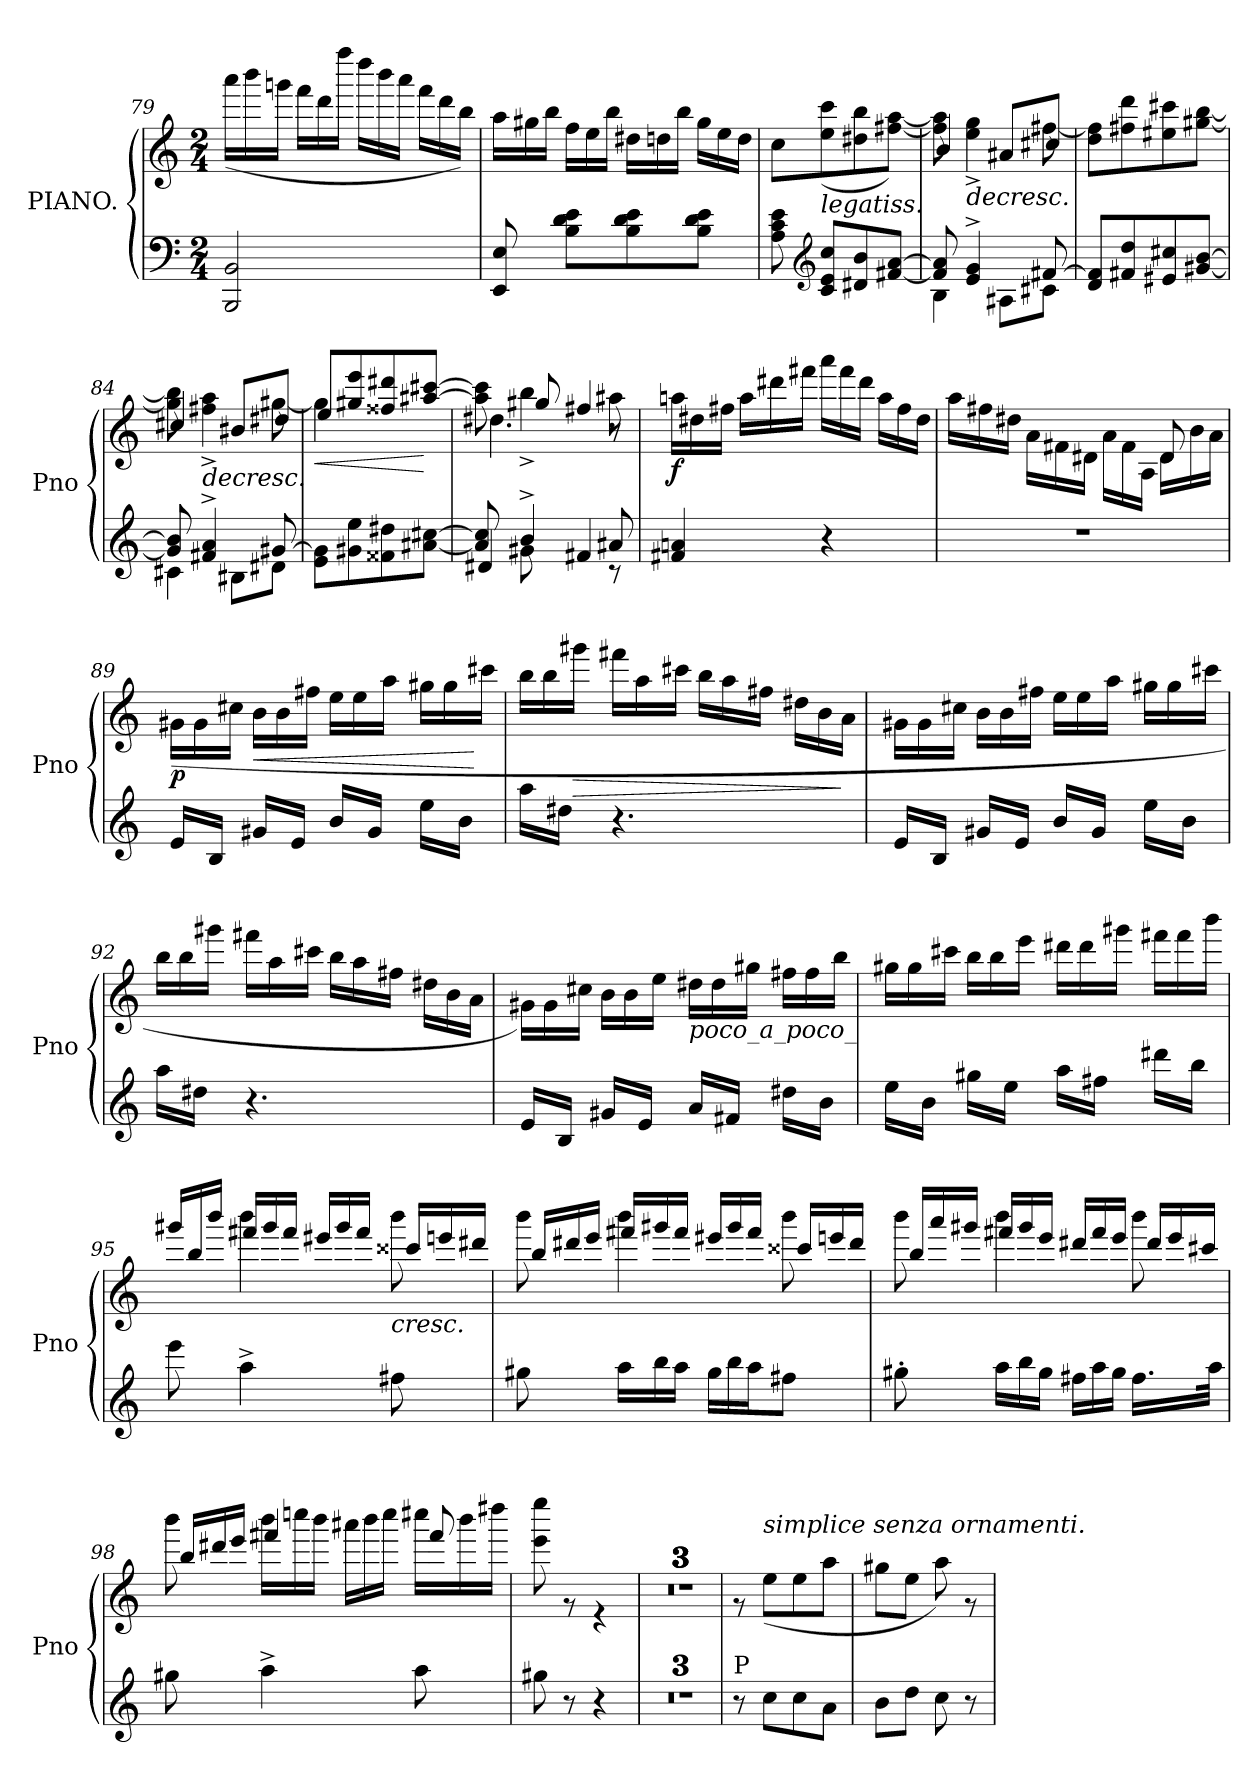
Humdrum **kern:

**kern	**kern	**dynam
*part1	*part1	*part1
*staff2	*staff1	*staff1/2
*I"PIANO.	*	*
*I'Pno	*	*
!!LO:LB:g=z
*clefF4	*clefG2	*
*k[]	*k[]	*
*M2/4	*M2/4	*
=79	=79	=79
*	*^	*
*	*	*Xtuplet	*
2BBB/ 2BB/	2ryy	(>24aaa\LL	.
.	.	24bbb\	.
.	.	24gggn\JJ	.
.	.	24fff\LL	.
.	.	24ddd\	.
.	.	24ffff\JJ	.
.	.	24dddd\LL	.
.	.	24bbb\	.
.	.	24aaa\JJ	.
.	.	24fff\LL	.
.	.	24ddd\	.
.	.	24bb\JJ)	.
=80	=80	=80	=80
8EE/ 8E/	2ryy	24aa\LL	.
.	.	24gg#X\	.
.	.	24bb\JJ	.
8B\ 8d\ 8e\L	.	24ff\LL	.
.	.	24ee\	.
.	.	24bb\JJ	.
8B\ 8d\ 8e\	.	24dd#X\LL	.
.	.	24ddn\	.
.	.	24bb\JJ	.
8B\ 8d\ 8e\J	.	24gg#\LL	.
.	.	24ee\	.
.	.	24dd\JJ	.
=81	=81	=81	=81
8A\ 8c\ 8e\	2ryy	8cc\L	.
*clefG2	*	*	*
!LO:TX:a:i:t=legatiss.	!	!	!
8c/ 8e/ 8cc/L	.	(>8ee\ 8ccc\	.
8d#X/ 8b/	.	8dd#X\ 8bb\	.
[8f#X/ [8a/J	.	[8ff#X\ [8aa\J)	.
=82	=82	=82	=82
*^	*^	*^	*
8f#/] 8a/]	4B\	2ryy	8ff#\] 8aa\]	4b/	8ryy	.
!	!	!	!	!	!	!LO:HP:b
4e/^ 4g/^	.	.	4ee\^ 4gg\^	.	8ryy	>
.	8A#X\L	.	.	8a#X/L	4ryy	.
[8f#X/	8c#X\J	.	[8ff#X\	8cc#X/J	.	.
*v	*v	*	*	*	*	*
*	*	*v	*v	*v	*
!!LO:LB:g=z
=83	=83	=83	=83
8d/ 8f#/]L	2ryy	8dd\ 8ff#\]L	.
8f#X/ 8dd/	.	8ff#X\ 8ddd\	.
8e#X/ 8cc#X/	.	8ee#X\ 8ccc#X\	.
[8g#X/ [8b/J	.	[8gg#X\ [8bb\J	.
=84	=84	=84	=84
*^	*^	*^	*
8g#/] 8b/]	4c#X\	2ryy	8gg#\] 8bb\]	4cc#X/	8ryy	.
!	!	!	!	!	!	!LO:HP:b
4f#X/^ 4a/^	.	.	4ff#X\^ 4aa\^	.	8ryy	>
.	8B#X\L	.	.	8b#X/L	4ryy	.
[8g#X/	8d#X\J	.	[8gg#X\	8dd#X/J	.	.
*	*	*	*	*v	*v	*
=85	=85	=85	=85	=85	=85
!	!	!	!	!	!LO:HP:b
*v	*v	*	*	*	*
8e\ 8g#\]L	2ryy	4gg#\]	8ee/L	<
8g#X\ 8ee\	.	.	8gg#X/ 8eee/	.
8f##X\ 8dd#X\	.	4ryy	8ff##X/ 8ddd#X/	.
[8a#X\ [8cc#X\J	.	.	[8aa#X/ [8ccc#X/J	[
=86	=86	=86	=86	=86
*^	*	*	*^	*
*	*^	*	*	*	*	*
8a#/] 8cc#/]	8ryy	4d#X/	2ryy	8aa#\] 8ccc#\]	8ryy	4.dd#X\	.
4b^/	8g#X\	.	.	4bb^\	8gg#X/	.	.
.	8ryy	4f#X/	.	.	4ff#X/	.	.
8a#X/	8rc	.	.	8aa#X\	.	8r	.
*	*v	*v	*	*	*	*	*
!!LO:LB:g=z
=87	=87	=87	=87	=87	=87	=87
!	!	!	!	!	!	!LO:DY:b
*v	*v	*	*	*	*	*
*	*	*v	*v	*v	*
4f#X/ 4an/	2ryy	24aan\LL	f
.	.	24dd#X\	.
.	.	24ff#X\JJ	.
.	.	24aa\LL	.
.	.	24ddd#X\	.
.	.	24fff#X\JJ	.
4r	.	24aaa\LL	.
.	.	24fff#\	.
.	.	24ddd#\JJ	.
.	.	24aa\LL	.
.	.	24ff#\	.
.	.	24dd#\JJ	.
=88	=88	=88	=88
*	*	*^	*
2rdd	2ryy	24aa\LL	4rAyy	.
.	.	24ff#X\	.	.
.	.	24dd#X\JJ	.	.
.	.	24a\LL	.	.
.	.	24f#X\	.	.
.	.	24d#X\JJ	.	.
.	.	24a\LL	8rAyy	.
.	.	24f#\	.	.
.	.	24A\JJ	.	.
.	.	24d#\LL	8d#/	.
.	.	24b\	.	.
.	.	24a\JJ	.	.
*	*	*v	*v	*
=89	=89	=89	=89
!	!	!	!LO:DY:b
16e/LL	2ryy	(>24g#X\LL	p
.	.	24g#\	.
16B/JJ	.	.	.
.	.	24cc#X\JJ	.
!	!	!	!LO:HP:b
16g#X/LL	.	24b\LL	<
.	.	24b\	.
16e/JJ	.	.	.
.	.	24ff#X\JJ	.
16b/LL	.	24ee\LL	.
.	.	24ee\	.
16g#/JJ	.	.	.
.	.	24aa\JJ	.
16ee\LL	.	24gg#X\LL	.
.	.	24gg#\	.
16b\JJ	.	.	.
.	.	24ccc#X\JJ	[
!!LO:LB:g=z	!!
=90	=90	=90	=90
16aa\LL	2ryy	24bb\LL	.
.	.	24bb\	.
16dd#X\JJ	.	.	.
!	!	!	!LO:HP:b
.	.	24ggg#X\JJ	>
4.r	.	24fff#X\LL	.
.	.	24aa\	.
.	.	24ccc#X\JJ	.
.	.	24bb\LL	.
.	.	24aa\	.
.	.	24ff#X\JJ	.
.	.	24dd#X\LL	.
.	.	24b\	.
.	.	24a\JJ	]
=91	=91	=91	=91
16e/LL	2ryy	24g#X\LL	.
.	.	24g#\	.
16B/JJ	.	.	.
.	.	24cc#X\JJ	.
16g#X/LL	.	24b\LL	.
.	.	24b\	.
16e/JJ	.	.	.
.	.	24ff#X\JJ	.
16b/LL	.	24ee\LL	.
.	.	24ee\	.
16g#/JJ	.	.	.
.	.	24aa\JJ	.
16ee\LL	.	24gg#X\LL	.
.	.	24gg#\	.
16b\JJ	.	.	.
.	.	24ccc#X\JJ	.
!!LO:PB:g=z	!!
=92	=92	=92	=92
16aa\LL	2ryy	24bb\LL	.
.	.	24bb\	.
16dd#X\JJ	.	.	.
.	.	24ggg#X\JJ	.
4.r	.	24fff#X\LL	.
.	.	24aa\	.
.	.	24ccc#X\JJ	.
.	.	24bb\LL	.
.	.	24aa\	.
.	.	24ff#X\JJ	.
.	.	24dd#X\LL	.
.	.	24b\	.
.	.	24a\JJ	.
=93	=93	=93	=93
16e/LL	2ryy	24g#X\LL)	.
.	.	24g#\	.
16B/JJ	.	.	.
.	.	24cc#X\JJ	.
16g#X/LL	.	24b\LL	.
.	.	24b\	.
16e/JJ	.	.	.
.	.	24ee\JJ	.
!	!	!LO:TX:b:i:t=poco_a_poco_	!
16a/LL	.	24dd#X\LL	.
.	.	24dd#\	.
16f#X/JJ	.	.	.
.	.	24gg#X\JJ	.
16dd#X\LL	.	24ff#X\LL	.
.	.	24ff#\	.
16b\JJ	.	.	.
.	.	24bb\JJ	.
!!LO:LB:g=z	!!
=94	=94	=94	=94
16ee\LL	2ryy	24gg#X\LL	.
.	.	24gg#\	.
16b\JJ	.	.	.
.	.	24ccc#X\JJ	.
16gg#X\LL	.	24bb\LL	.
.	.	24bb\	.
16ee\JJ	.	.	.
.	.	24eee\JJ	.
16aa\LL	.	24ddd#X\LL	.
.	.	24ddd#\	.
16ff#X\JJ	.	.	.
.	.	24ggg#X\JJ	.
16ddd#X\LL	.	24fff#X\LL	.
.	.	24fff#\	.
16bb\JJ	.	.	.
.	.	24bbb\JJ	.
=95	=95	=95	=95
*	*	*^	*
8eee\	2ryy	8ryy	24ggg#X/LL	.
.	.	.	24bb/	.
.	.	.	24bbb/JJ	.
4aa^\	.	4bbb\	24fff#X/LL	.
.	.	.	24ggg#/	.
.	.	.	24fff#/JJ	.
.	.	.	24eee#X/LL	.
.	.	.	24ggg#/	.
.	.	.	24fff#/JJ	.
!	!	!LO:TX:b:i:t=cresc.	!	!
8ff#X\	.	8bbb\	24ccc##X/LL	.
.	.	.	24eeen/	.
.	.	.	24ddd#X/JJ	.
!!LO:LB:g=z	!!	!!
=96	=96	=96	=96	=96
8gg#X\	2ryy	8bbb\	24bb/LL	.
.	.	.	24ddd#X/	.
.	.	.	24eee/JJ	.
*Xtuplet	*	*	*	*
24aa\LL	.	4bbb\	24fff#X/LL	.
24bb\	.	.	24ggg#X/	.
24aa\JJ	.	.	24fff#/JJ	.
24gg#\LL	.	.	24eee#X/LL	.
24bb\	.	.	24ggg#/	.
24aa\J	.	.	24fff#/JJ	.
8ff#X\J	.	8bbb\	24ccc##X/LL	.
.	.	.	24eeen/	.
.	.	.	24ddd#/JJ	.
=97	=97	=97	=97	=97
8gg#X'\	2ryy	8bbb\	24bb/LL	.
.	.	.	24aaa/	.
.	.	.	24ggg#X/JJ	.
24aa\LL	.	4bbb\	24fff#X/LL	.
24bb\	.	.	24ggg#/	.
24gg#\JJ	.	.	24eee/JJ	.
24ff#X\LL	.	.	24ddd#X/LL	.
24aa\	.	.	24fff#/	.
24gg#\JJ	.	.	24eee/JJ	.
16.ff#\LL	.	8bbb\	24ddd#/LL	.
.	.	.	24eee/	.
.	.	.	24ccc#X/JJ	.
32aa\JJk	.	.	.	.
!!LO:LB:g=z	!!	!!
=98	=98	=98	=98	=98
8gg#X\	2ryy	8bbb\	24bb/LL	.
.	.	.	24ddd#X/	.
.	.	.	24eee/JJ	.
4aa^\	.	24bbb\LL	4fff#X/	.
.	.	24ccccn\	.	.
.	.	24bbb\JJ	.	.
.	.	24aaa#X\LL	.	.
.	.	24bbb\	.	.
.	.	24cccc\JJ	.	.
8aa\	.	24cccc#X\LL	8fff#/	.
.	.	24bbb\	.	.
.	.	24dddd#X\JJ	.	.
*	*	*v	*v	*
=99	=99	=99	=99
8gg#X\	2ryy	8eee\ 8eeee\	.
8r	.	8r	.
4r	.	4r	.
=100	=100	=100	=100
2rdd	2ryy	2rdd	.
=101	=101	=101	=101
2rdd	2ryy	2rdd	.
=102	=102	=102	=102
2rdd	2ryy	2rdd	.
=103	=103	=103	=103
!LO:TX:a:t=P	!	!	!
8r	2ryy	8r	.
!	!	!LO:TX:a:i:t=simplice senza ornamenti.	!
8cc\L	.	(>8ee\L	.
8cc\	.	8ee\	.
8a\J	.	8aa\J	]
=104	=104	=104	=104
8b\L	2ryy	8gg#X\L	.
8dd\J	.	8ee\J	.
8cc\	.	8aa\)	]
8r	.	8r	.
*	*v	*v	*
=	=	=
*-	*-	*-
